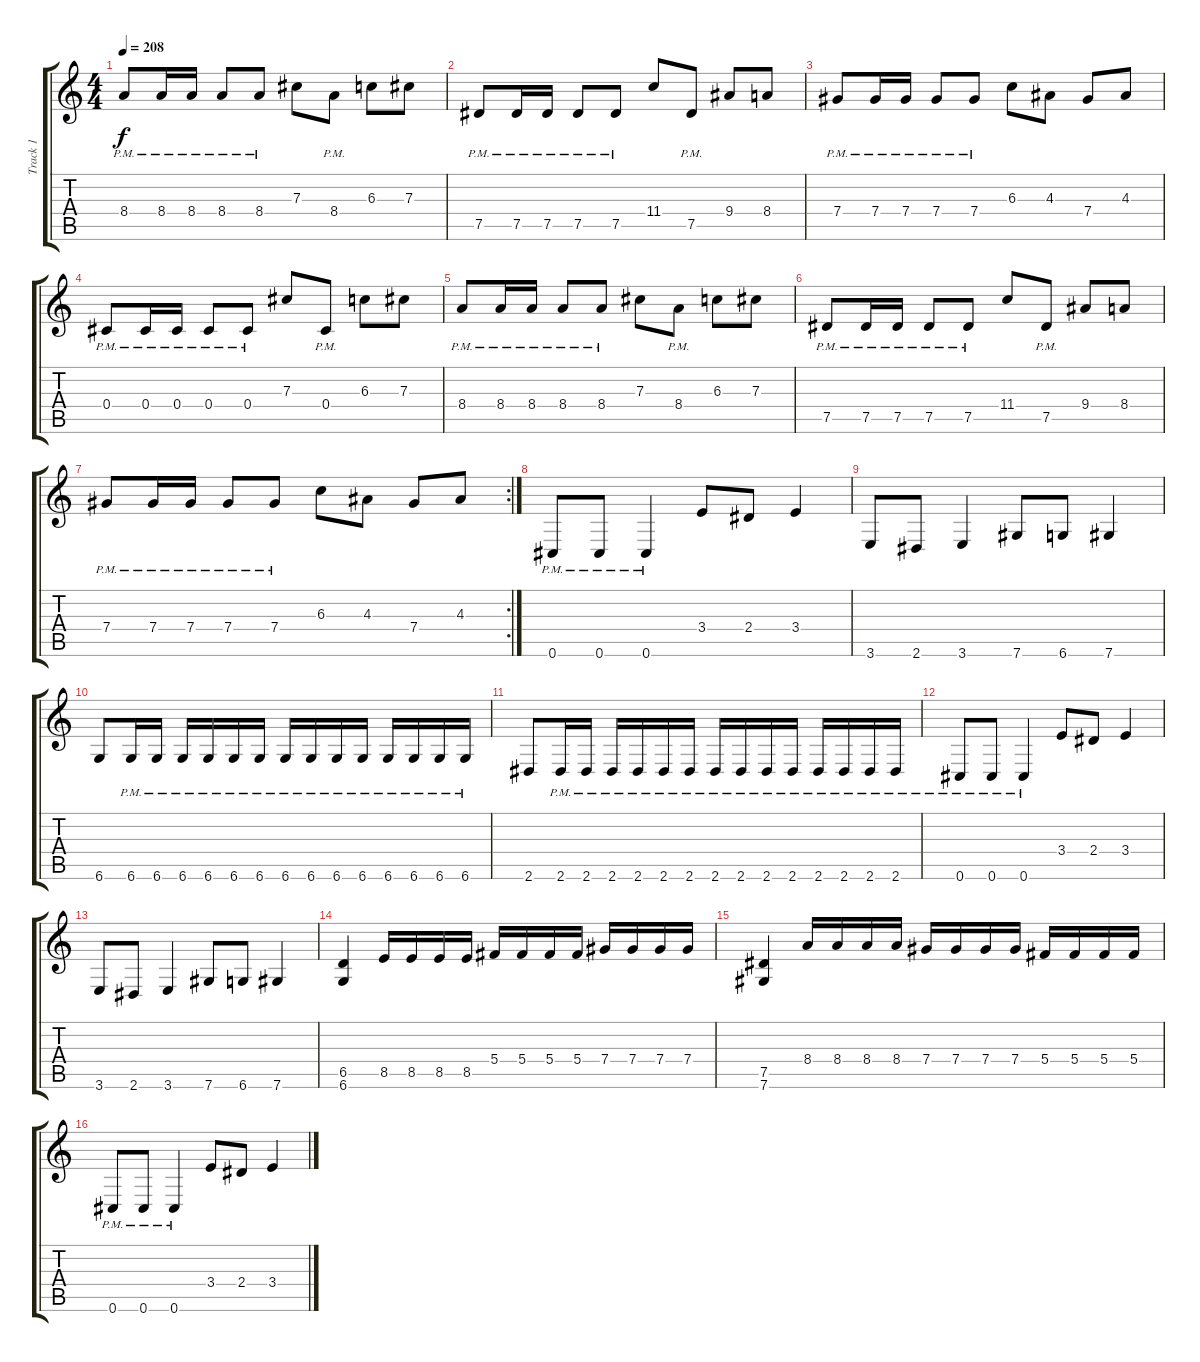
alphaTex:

\track ("Track 1" "Track 1") {instrument distortionguitar}
\staff {score tabs}
\tuning (Eb4 Bb3 Gb3 Db3 Ab2 Db2) {hide}
\ts (4 4)
\tempo 208
\clef g2
\ks c
8.4{pm}.8{dy f} 8.4{pm}.16 8.4{pm}.16 8.4{pm}.8 8.4{pm}.8 7.3.8 8.4{pm}.8 6.3.8 7.3.8 |
7.5{pm}.8 7.5{pm}.16 7.5{pm}.16 7.5{pm}.8 7.5{pm}.8 11.4.8 7.5{pm}.8 9.4.8 8.4.8 |
7.4{pm}.8 7.4{pm}.16 7.4{pm}.16 7.4{pm}.8 7.4{pm}.8 6.3.8 4.3.8 7.4.8 4.3.8 |
0.4{pm}.8 0.4{pm}.16 0.4{pm}.16 0.4{pm}.8 0.4{pm}.8 7.3.8 0.4{pm}.8 6.3.8 7.3.8 |
8.4{pm}.8 8.4{pm}.16 8.4{pm}.16 8.4{pm}.8 8.4{pm}.8 7.3.8 8.4{pm}.8 6.3.8 7.3.8 |
7.5{pm}.8 7.5{pm}.16 7.5{pm}.16 7.5{pm}.8 7.5{pm}.8 11.4.8 7.5{pm}.8 9.4.8 8.4.8 |
\rc 2
7.4{pm}.8 7.4{pm}.16 7.4{pm}.16 7.4{pm}.8 7.4{pm}.8 6.3.8 4.3.8 7.4.8 4.3.8 |
0.6{pm}.8 0.6{pm}.8 0.6{pm}.4 3.4.8 2.4.8 3.4.4 |
3.6.8 2.6.8 3.6.4 7.6.8 6.6.8 7.6.4 |
6.6.8 6.6{pm}.16 6.6{pm}.16 6.6{pm}.16 6.6{pm}.16 6.6{pm}.16 6.6{pm}.16 6.6{pm}.16 6.6{pm}.16 6.6{pm}.16 6.6{pm}.16 6.6{pm}.16 6.6{pm}.16 6.6{pm}.16 6.6{pm}.16 |
2.6.8 2.6{pm}.16 2.6{pm}.16 2.6{pm}.16 2.6{pm}.16 2.6{pm}.16 2.6{pm}.16 2.6{pm}.16 2.6{pm}.16 2.6{pm}.16 2.6{pm}.16 2.6{pm}.16 2.6{pm}.16 2.6{pm}.16 2.6{pm}.16 |
0.6{pm}.8 0.6{pm}.8 0.6{pm}.4 3.4.8 2.4.8 3.4.4 |
3.6.8 2.6.8 3.6.4 7.6.8 6.6.8 7.6.4 |
(6.5 6.6).4 8.5.16 8.5.16 8.5.16 8.5.16 5.4.16 5.4.16 5.4.16 5.4.16 7.4.16 7.4.16 7.4.16 7.4.16 |
(7.5 7.6).4 8.4.16 8.4.16 8.4.16 8.4.16 7.4.16 7.4.16 7.4.16 7.4.16 5.4.16 5.4.16 5.4.16 5.4.16 |
0.6{pm}.8 0.6{pm}.8 0.6{pm}.4 3.4.8 2.4.8 3.4.4
